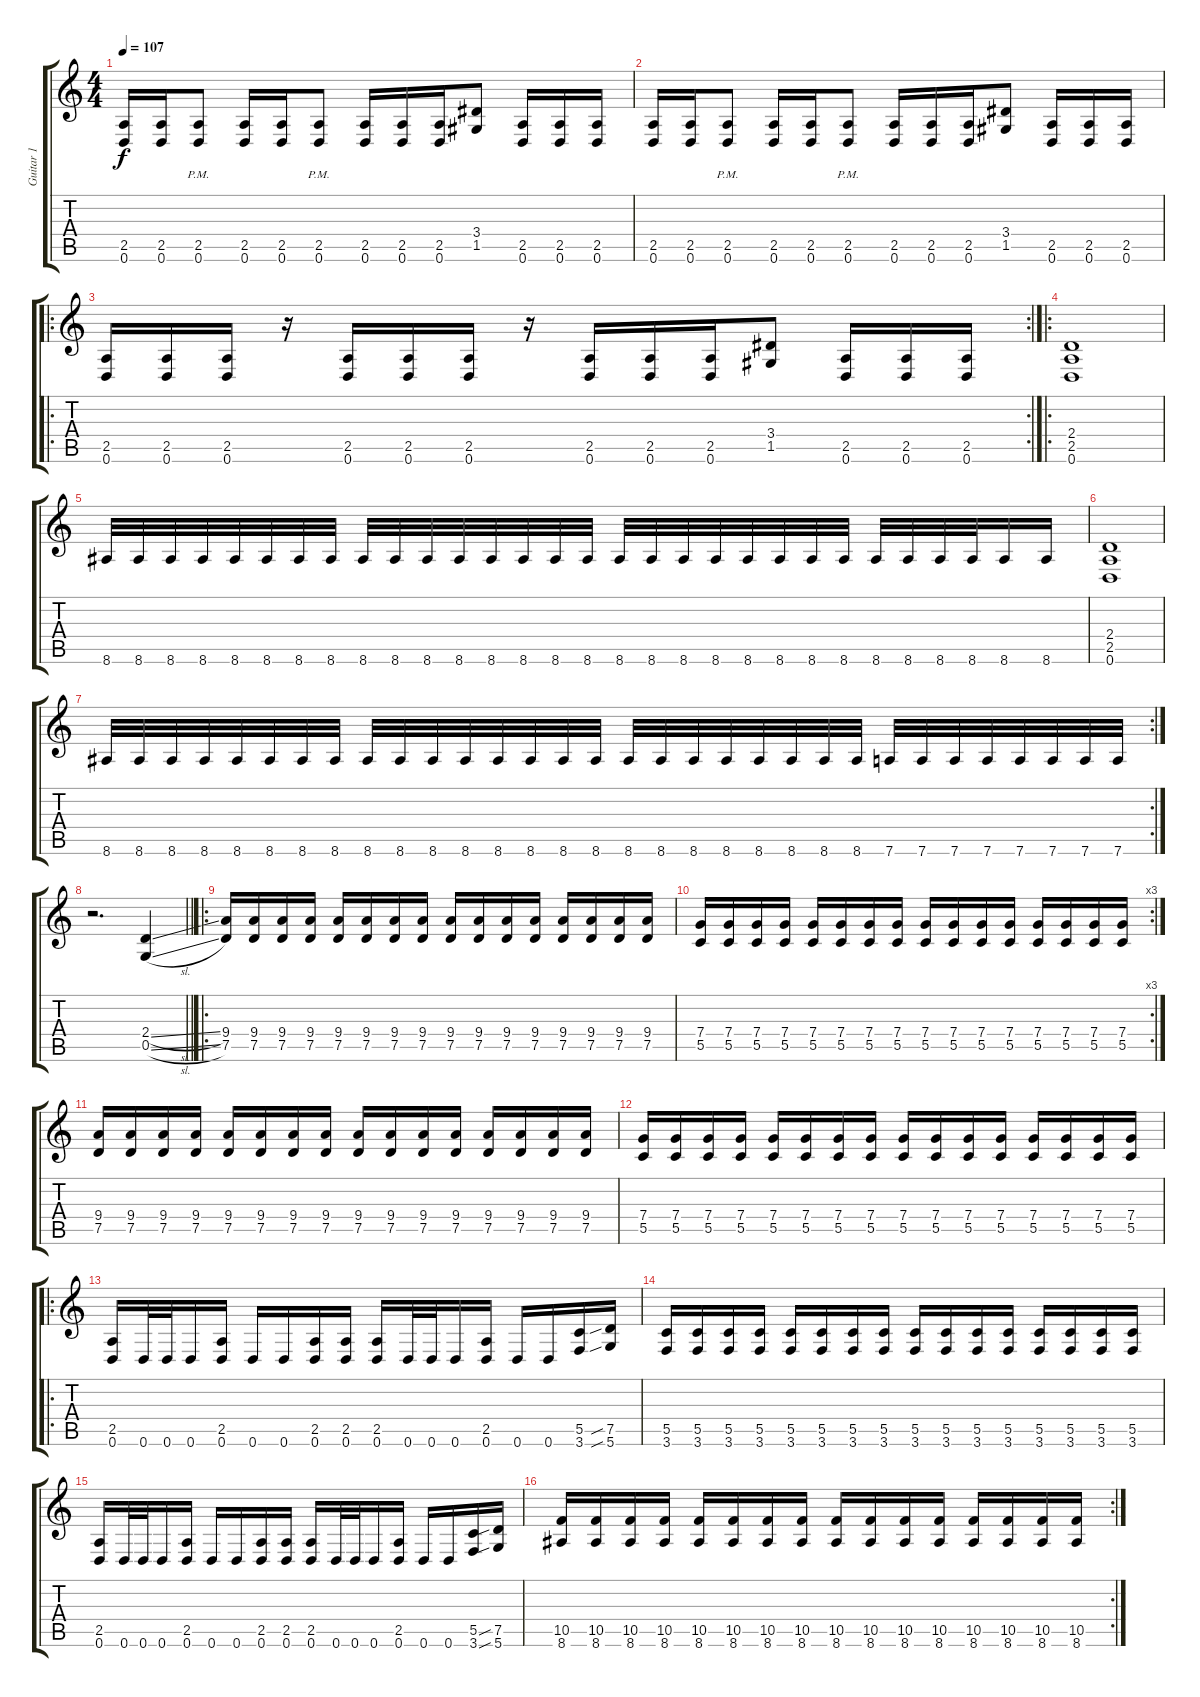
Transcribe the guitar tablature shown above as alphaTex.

\track ("Guitar 1" "Guitar 1") {instrument distortionguitar}
\staff {score tabs}
\tuning (D4 A3 F3 C3 G2 D2) {hide}
\ts (4 4)
\tempo 107
\clef g2
\ks c
(2.5 0.6).16{dy f} (2.5 0.6).16 (2.5{pm} 0.6{pm}).8 (2.5 0.6).16 (2.5 0.6).16 (2.5{pm} 0.6{pm}).8 (2.5 0.6).16 (2.5 0.6).16 (2.5 0.6).16 (3.4 1.5).8 (2.5 0.6).16 (2.5 0.6).16 (2.5 0.6).16 |
(2.5 0.6).16 (2.5 0.6).16 (2.5{pm} 0.6{pm}).8 (2.5 0.6).16 (2.5 0.6).16 (2.5{pm} 0.6{pm}).8 (2.5 0.6).16 (2.5 0.6).16 (2.5 0.6).16 (3.4 1.5).8 (2.5 0.6).16 (2.5 0.6).16 (2.5 0.6).16 |
\ro
\rc 2
(2.5 0.6).16 (2.5 0.6).16 (2.5 0.6).16 r.16 (2.5 0.6).16 (2.5 0.6).16 (2.5 0.6).16 r.16 (2.5 0.6).16 (2.5 0.6).16 (2.5 0.6).16 (3.4 1.5).8 (2.5 0.6).16 (2.5 0.6).16 (2.5 0.6).16 |
\ro
(2.4 2.5 0.6).1 |
8.6.32 8.6.32 8.6.32 8.6.32 8.6.32 8.6.32 8.6.32 8.6.32 8.6.32 8.6.32 8.6.32 8.6.32 8.6.32 8.6.32 8.6.32 8.6.32 8.6.32 8.6.32 8.6.32 8.6.32 8.6.32 8.6.32 8.6.32 8.6.32 8.6.32 8.6.32 8.6.32 8.6.32 8.6.16 8.6.16 |
(2.4 2.5 0.6).1 |
\rc 2
8.6.32 8.6.32 8.6.32 8.6.32 8.6.32 8.6.32 8.6.32 8.6.32 8.6.32 8.6.32 8.6.32 8.6.32 8.6.32 8.6.32 8.6.32 8.6.32 8.6.32 8.6.32 8.6.32 8.6.32 8.6.32 8.6.32 8.6.32 8.6.32 7.6.32 7.6.32 7.6.32 7.6.32 7.6.32 7.6.32 7.6.32 7.6.32 |
\barLineRight lightlight
r.2{d} (2.4{sl} 0.5{sl}).4 |
\ro
(9.4 7.5).16 (9.4 7.5).16 (9.4 7.5).16 (9.4 7.5).16 (9.4 7.5).16 (9.4 7.5).16 (9.4 7.5).16 (9.4 7.5).16 (9.4 7.5).16 (9.4 7.5).16 (9.4 7.5).16 (9.4 7.5).16 (9.4 7.5).16 (9.4 7.5).16 (9.4 7.5).16 (9.4 7.5).16 |
\rc 3
(7.4 5.5).16 (7.4 5.5).16 (7.4 5.5).16 (7.4 5.5).16 (7.4 5.5).16 (7.4 5.5).16 (7.4 5.5).16 (7.4 5.5).16 (7.4 5.5).16 (7.4 5.5).16 (7.4 5.5).16 (7.4 5.5).16 (7.4 5.5).16 (7.4 5.5).16 (7.4 5.5).16 (7.4 5.5).16 |
(9.4 7.5).16 (9.4 7.5).16 (9.4 7.5).16 (9.4 7.5).16 (9.4 7.5).16 (9.4 7.5).16 (9.4 7.5).16 (9.4 7.5).16 (9.4 7.5).16 (9.4 7.5).16 (9.4 7.5).16 (9.4 7.5).16 (9.4 7.5).16 (9.4 7.5).16 (9.4 7.5).16 (9.4 7.5).16 |
(7.4 5.5).16 (7.4 5.5).16 (7.4 5.5).16 (7.4 5.5).16 (7.4 5.5).16 (7.4 5.5).16 (7.4 5.5).16 (7.4 5.5).16 (7.4 5.5).16 (7.4 5.5).16 (7.4 5.5).16 (7.4 5.5).16 (7.4 5.5).16 (7.4 5.5).16 (7.4 5.5).16 (7.4 5.5).16 |
\ro
(2.5 0.6).16 0.6.32 0.6.32 0.6.16 (2.5 0.6).16 0.6.16 0.6.16 (2.5 0.6).16 (2.5 0.6).16 (2.5 0.6).16 0.6.32 0.6.32 0.6.16 (2.5 0.6).16 0.6.16 0.6.16 (5.5 3.6).16 (7.5{sib} 5.6{sib}).16 |
(5.5 3.6).16 (5.5 3.6).16 (5.5 3.6).16 (5.5 3.6).16 (5.5 3.6).16 (5.5 3.6).16 (5.5 3.6).16 (5.5 3.6).16 (5.5 3.6).16 (5.5 3.6).16 (5.5 3.6).16 (5.5 3.6).16 (5.5 3.6).16 (5.5 3.6).16 (5.5 3.6).16 (5.5 3.6).16 |
(2.5 0.6).16 0.6.32 0.6.32 0.6.16 (2.5 0.6).16 0.6.16 0.6.16 (2.5 0.6).16 (2.5 0.6).16 (2.5 0.6).16 0.6.32 0.6.32 0.6.16 (2.5 0.6).16 0.6.16 0.6.16 (5.5 3.6).16 (7.5{sib} 5.6{sib}).16 |
\rc 2
(10.5 8.6).16 (10.5 8.6).16 (10.5 8.6).16 (10.5 8.6).16 (10.5 8.6).16 (10.5 8.6).16 (10.5 8.6).16 (10.5 8.6).16 (10.5 8.6).16 (10.5 8.6).16 (10.5 8.6).16 (10.5 8.6).16 (10.5 8.6).16 (10.5 8.6).16 (10.5 8.6).16 (10.5 8.6).16
